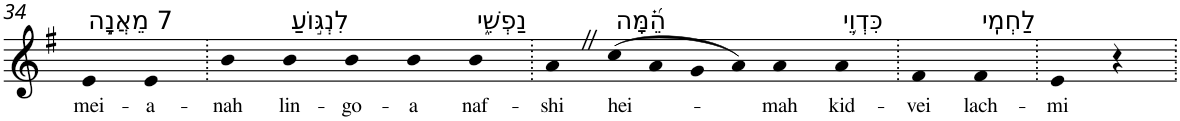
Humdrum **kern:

**kern	**text
*part1	*part1
*staff1	*staff1
*I"Piano	*
*I'Pno	*
!!LO:PB:g=z
*clefG2	*
*k[f#]	*
*G:	*
=34	=34
!LO:TX:a:t=7 מֵאֲנָ֣ה	!
!	!LO:LY:b
4e	mei-
!	!LO:LY:b
4e	-a-
=35.	=35.
!	!LO:LY:b
4b	-nah
!LO:TX:a:t=לִנְגּ֣וֹעַ	!
!	!LO:LY:b
4b	lin-
!	!LO:LY:b
4b	-go-
!	!LO:LY:b
4b	-a
!LO:TX:a:t=נַפְשִׁ֑י	!
!	!LO:LY:b
4b	naf-
=36.	=36.
!	!LO:LY:b
4aZ	-shi
!LO:TX:a:t=הֵ֝֗מָּה	!
!	!LO:LY:b
(8cc	hei-
8a	.
8g	.
8a)	.
!	!LO:LY:b
4a	-mah
!LO:TX:a:t=כִּדְוֵ֥י	!
!	!LO:LY:b
4a	kid-
=37.	=37.
!	!LO:LY:b
4f#	-vei
!LO:TX:a:t=לַחְמִֽי	!
!	!LO:LY:b
4f#	lach-
=38.	=38.
!	!LO:LY:b
4e	-mi
4r	.
=.	=.
*-	*-
